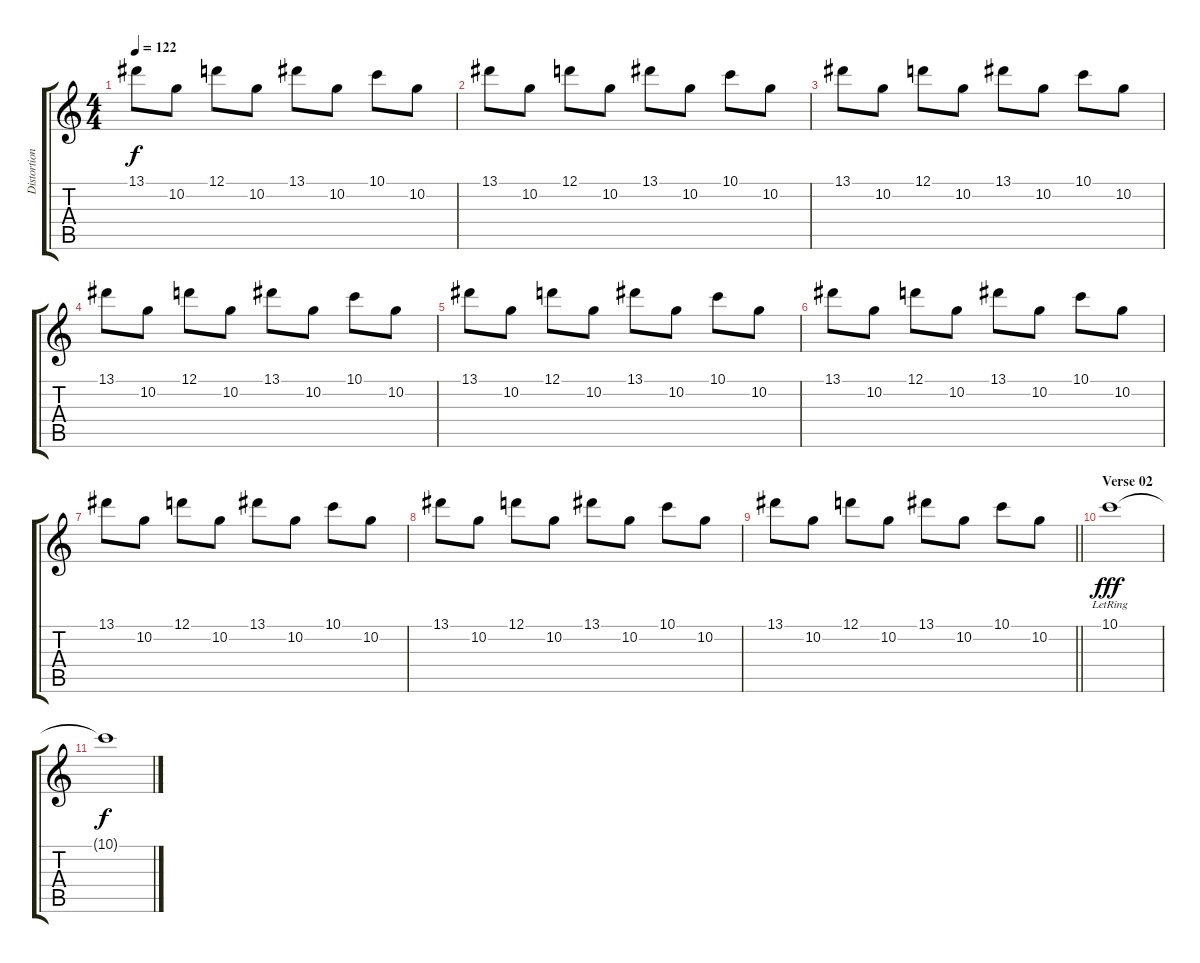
\track ("Distortion guitar 02" "Distortion") {instrument overdrivenguitar}
\staff {score tabs}
\tuning (D4 A3 F3 C3 G2 C2) {hide}
\ts (4 4)
\tempo 122
\clef g2
\ks c
13.1.8{dy f} 10.2.8 12.1.8 10.2.8 13.1.8 10.2.8 10.1.8 10.2.8 |
13.1.8 10.2.8 12.1.8 10.2.8 13.1.8 10.2.8 10.1.8 10.2.8 |
13.1.8 10.2.8 12.1.8 10.2.8 13.1.8 10.2.8 10.1.8 10.2.8 |
13.1.8 10.2.8 12.1.8 10.2.8 13.1.8 10.2.8 10.1.8 10.2.8 |
13.1.8 10.2.8 12.1.8 10.2.8 13.1.8 10.2.8 10.1.8 10.2.8 |
13.1.8 10.2.8 12.1.8 10.2.8 13.1.8 10.2.8 10.1.8 10.2.8 |
13.1.8 10.2.8 12.1.8 10.2.8 13.1.8 10.2.8 10.1.8 10.2.8 |
13.1.8 10.2.8 12.1.8 10.2.8 13.1.8 10.2.8 10.1.8 10.2.8 |
\barLineRight lightlight
13.1.8 10.2.8 12.1.8 10.2.8 13.1.8 10.2.8 10.1.8 10.2.8 |
\section ("" "Verse 02")
10.1{lr}.1{dy fff} |
10.1{t}.1{dy f}
